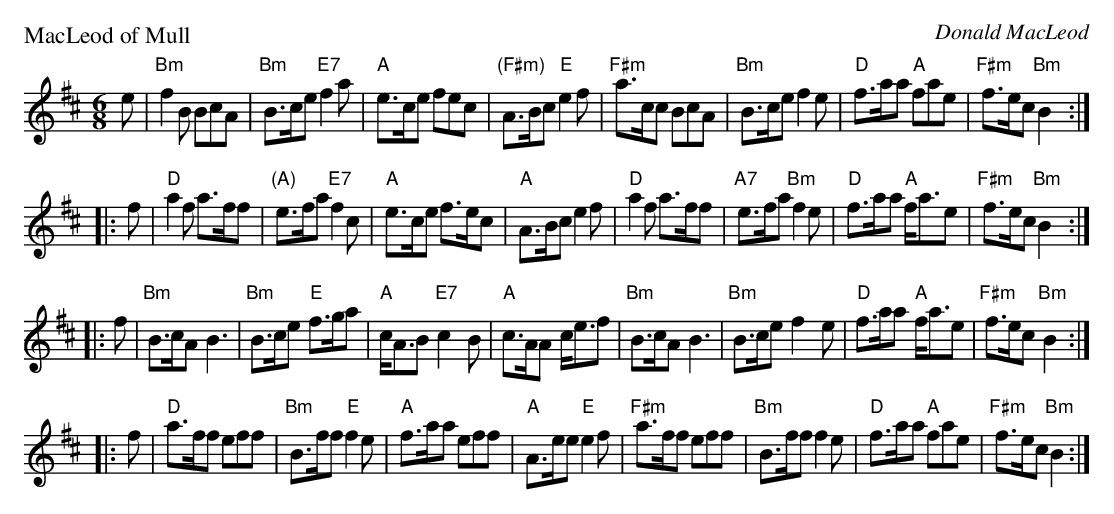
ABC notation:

X:1
P: MacLeod of Mull
C: Donald MacLeod
M:6/8
L: 1/8
K: Bm
   e \
| "Bm"f2B  BcA | "Bm"B>ce "E7"f2a | "A"e>ce fec | "(F#m)"A>Bc "E"e2f \
| "F#m"a>cc BcA | "Bm"B>ce f2e | "D"f>aa "A"fae | "F#m"f>ec "Bm"B2 :|
|: f \
| "D"a2f a>ff | "(A)"e>fa   "E7"f2c | "A"e>ce    f>ec | "A"A>Bc       e2f \
| "D"a2f a>ff | "A7"e>fa "Bm"f2e | "D"f>aa "A"f<ae | "F#m"f>ec "Bm"B2 :|
|: f \
| "Bm"B>cA B3 | "Bm"B>ce "E"f>ga | "A"c<AB "E7"c2B |   "A"c>AA   c<ef \
| "Bm"B>cA B3 | "Bm"B>ce    f2e  | "D"f>aa "A"f<ae | "F#m"f>ec "Bm"B2 :|
|: f \
|   "D"a>ff eff | "Bm"B>ff "E"f2e | "A"f>aa    eff |   "A"A>ee  "E"e2f \
| "F#m"a>ff eff | "Bm"B>ff    f2e | "D"f>aa "A"fae | "F#m"f>ec "Bm"B2 :|
